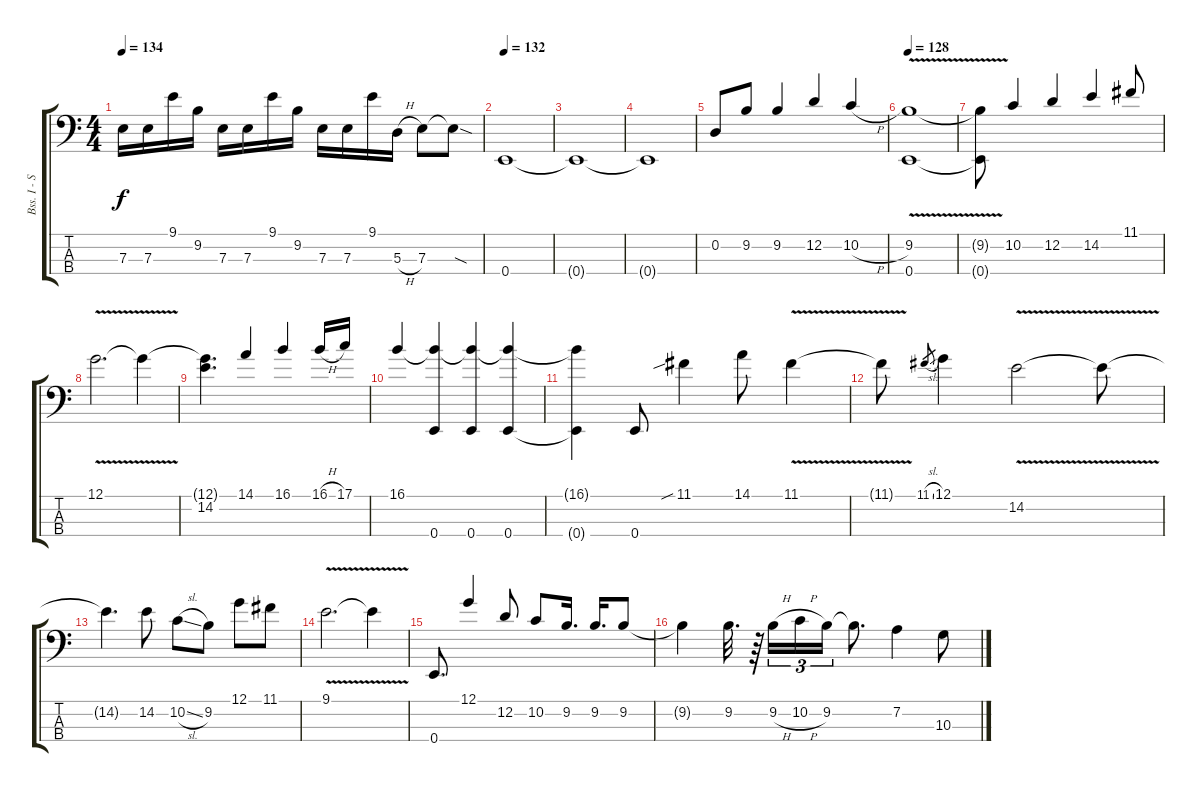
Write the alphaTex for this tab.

\track ("Bss. I - Shawn Malone (Fretless Bass)" "Bss. I - S") {instrument fretlessbass}
\staff {score tabs}
\tuning (G2 D2 A1 E1) {hide}
\ts (4 4)
\tempo 134
\clef f4
\ks c
7.3.16{dy f} 7.3.16 9.1.16 9.2.16 7.3.16 7.3.16 9.1.16 9.2.16 7.3.16 7.3.16 9.1.16 5.3{h}.16 7.3.8 7.3{sod t}.8 |
\tempo 132
0.4.1 |
0.4{t}.1 |
0.4{t}.1 |
0.2.8{beam Up} 9.2.8{beam Up} 9.2.4{beam Up} 12.2.4{beam Up} 10.2{h}.4{beam Up} |
\tempo 128
(9.2 0.4{v}).1 |
(9.2{t} 0.4{t}).8{beam Down} 10.2.4{beam Up} 12.2.4{beam Up} 14.2.4{beam Up} 11.1.8{beam Up} |
12.1{v}.2{d} 12.1{t}.4 |
(12.1{t} 14.2).4{d beam Down} 14.1.4{beam Up} 16.1.4{beam Up} 16.1{h}.16{beam Up} 17.1.16{beam Up} |
16.1.4{beam Up} (16.1{t} 0.4).4{beam Up} (16.1{t} 0.4).4{beam Up} (16.1{t} 0.4).4{beam Up} |
(16.1{t} 0.4{t}).4 0.4.8 11.1{sib}.4 14.1.8 11.1{v}.4 |
11.1{t}.8 11.1{sl}.8{gr} 12.1.4 14.2{v}.2 14.2{t}.8 |
14.2{t}.4{d} 14.2.8 10.2{sl}.8 9.2.8 12.1.8 11.1.8 |
9.1{v}.2{d} 9.1{t}.4 |
0.4.8{d beam Up} 12.1.4{beam Up} 12.2.8{beam Up} 10.2.8{beam Up} 9.2.16{d beam Up} 9.2.16{d beam Up} 9.2.8{beam Up} |
9.2{t}.4 9.2.32{d} r.64 9.2{h}.16{tu (3 2)} 10.2{h}.16{tu (3 2)} 9.2.16{tu (3 2)} 9.2{t}.8{d} 7.2.4 10.3.8
